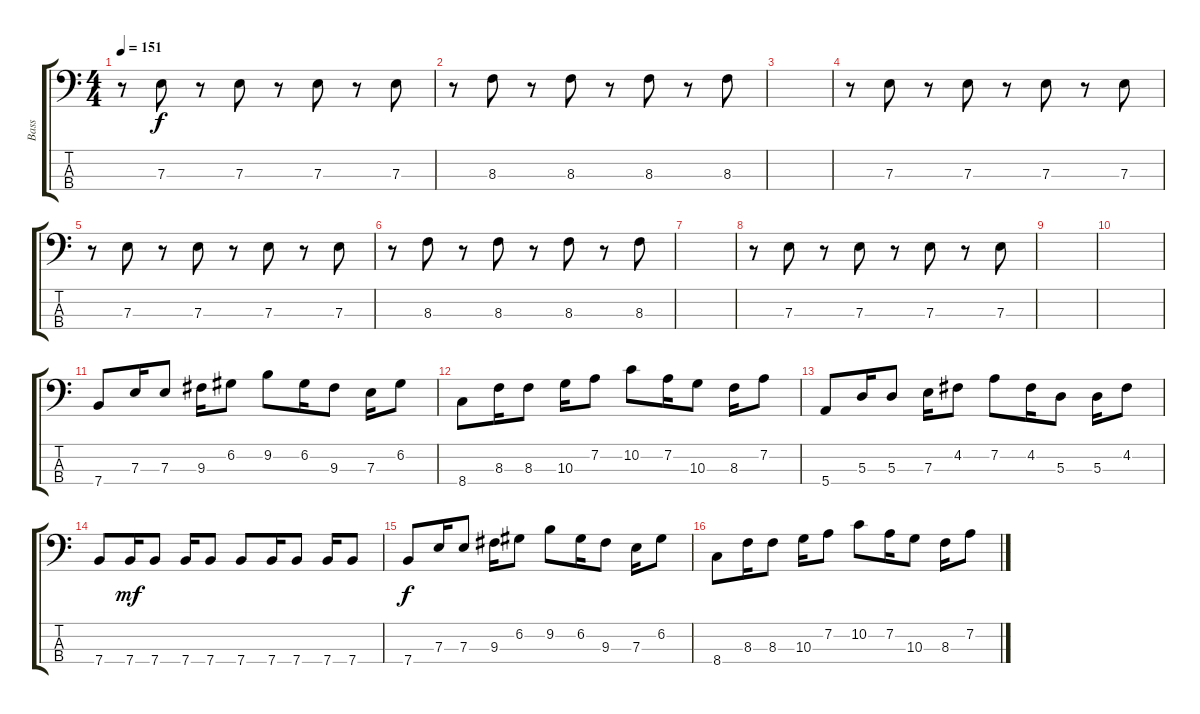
\track ("Bass" "Bass") {instrument electricbassfinger}
\staff {score tabs}
\tuning (G2 D2 A1 E1) {hide}
\ts (4 4)
\tempo 151
\clef f4
\ks c
r.8{dy f} 7.3.8 r.8 7.3.8 r.8 7.3.8 r.8 7.3.8 |
r.8 8.3.8 r.8 8.3.8 r.8 8.3.8 r.8 8.3.8 |
|
r.8 7.3.8 r.8 7.3.8 r.8 7.3.8 r.8 7.3.8 |
r.8 7.3.8 r.8 7.3.8 r.8 7.3.8 r.8 7.3.8 |
r.8 8.3.8 r.8 8.3.8 r.8 8.3.8 r.8 8.3.8 |
|
r.8 7.3.8 r.8 7.3.8 r.8 7.3.8 r.8 7.3.8 |
|
|
7.4.8 7.3.16 7.3.8 9.3.16 6.2.8 9.2.8 6.2.16 9.3.8 7.3.16 6.2.8 |
8.4.8 8.3.16 8.3.8 10.3.16 7.2.8 10.2.8 7.2.16 10.3.8 8.3.16 7.2.8 |
5.4.8 5.3.16 5.3.8 7.3.16 4.2.8 7.2.8 4.2.16 5.3.8 5.3.16 4.2.8 |
7.4.8 7.4.16{dy mf} 7.4.8 7.4.16 7.4.8 7.4.8 7.4.16 7.4.8 7.4.16 7.4.8 |
7.4.8{dy f} 7.3.16 7.3.8 9.3.16 6.2.8 9.2.8 6.2.16 9.3.8 7.3.16 6.2.8 |
8.4.8 8.3.16 8.3.8 10.3.16 7.2.8 10.2.8 7.2.16 10.3.8 8.3.16 7.2.8
